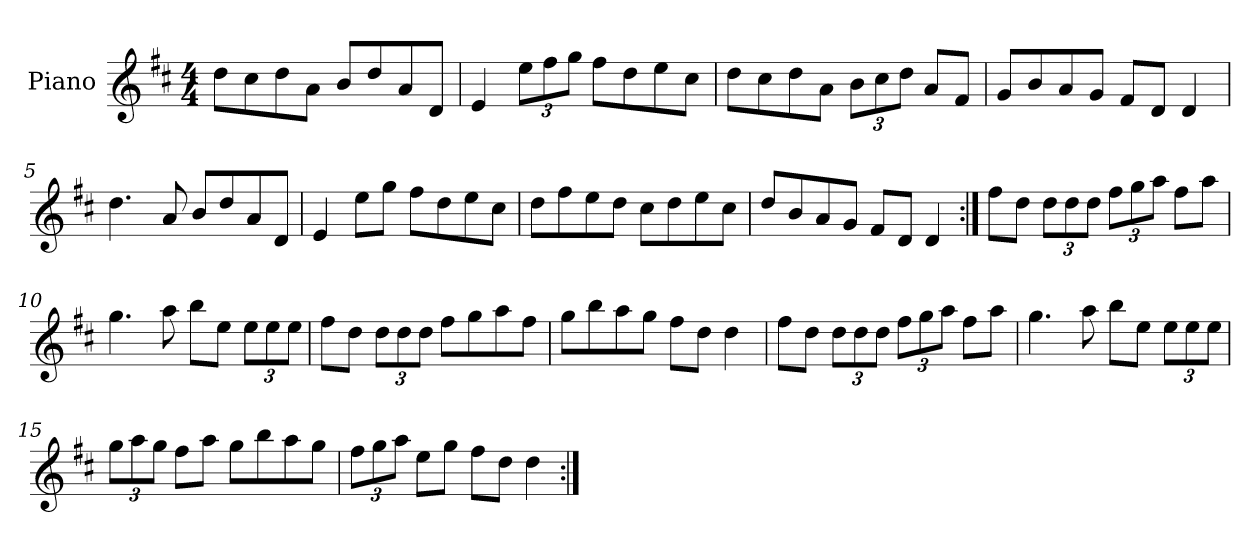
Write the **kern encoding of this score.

**kern
*part1
*staff1
*I"Piano
*I'Pno
*clefG2
*k[f#c#]
*D:
*M4/4
=1
8dd\L
8cc#\
8dd\
8a\J
8b/L
8dd/
8a/
8d/J
=2
4e/
12ee\L
12ff#\
12gg\J
8ff#\L
8dd\
8ee\
8cc#\J
=3
8dd\L
8cc#\
8dd\
8a\J
12b\L
12cc#\
12dd\J
8a/L
8f#/J
=4
8g/L
8b/
8a/
8g/J
8f#/L
8d/J
4d/
=5
4.dd\
8a/
8b/L
8dd/
8a/
8d/J
=6
4e/
8ee\L
8gg\J
8ff#\L
8dd\
8ee\
8cc#\J
=7
8dd\L
8ff#\
8ee\
8dd\J
8cc#\L
8dd\
8ee\
8cc#\J
=8
8dd/L
8b/
8a/
8g/J
8f#/L
8d/J
4d/
=9:|!
8ff#\L
8dd\J
12dd\L
12dd\
12dd\J
12ff#\L
12gg\
12aa\J
8ff#\L
8aa\J
=10
4.gg\
8aa\
8bb\L
8ee\J
12ee\L
12ee\
12ee\J
=11
8ff#\L
8dd\J
12dd\L
12dd\
12dd\J
8ff#\L
8gg\
8aa\
8ff#\J
=12
8gg\L
8bb\
8aa\
8gg\J
8ff#\L
8dd\J
4dd\
=13
8ff#\L
8dd\J
12dd\L
12dd\
12dd\J
12ff#\L
12gg\
12aa\J
8ff#\L
8aa\J
=14
4.gg\
8aa\
8bb\L
8ee\J
12ee\L
12ee\
12ee\J
=15
12gg\L
12aa\
12gg\J
8ff#\L
8aa\J
8gg\L
8bb\
8aa\
8gg\J
=16
12ff#\L
12gg\
12aa\J
8ee\L
8gg\J
8ff#\L
8dd\J
4dd\
=:|!
*-
